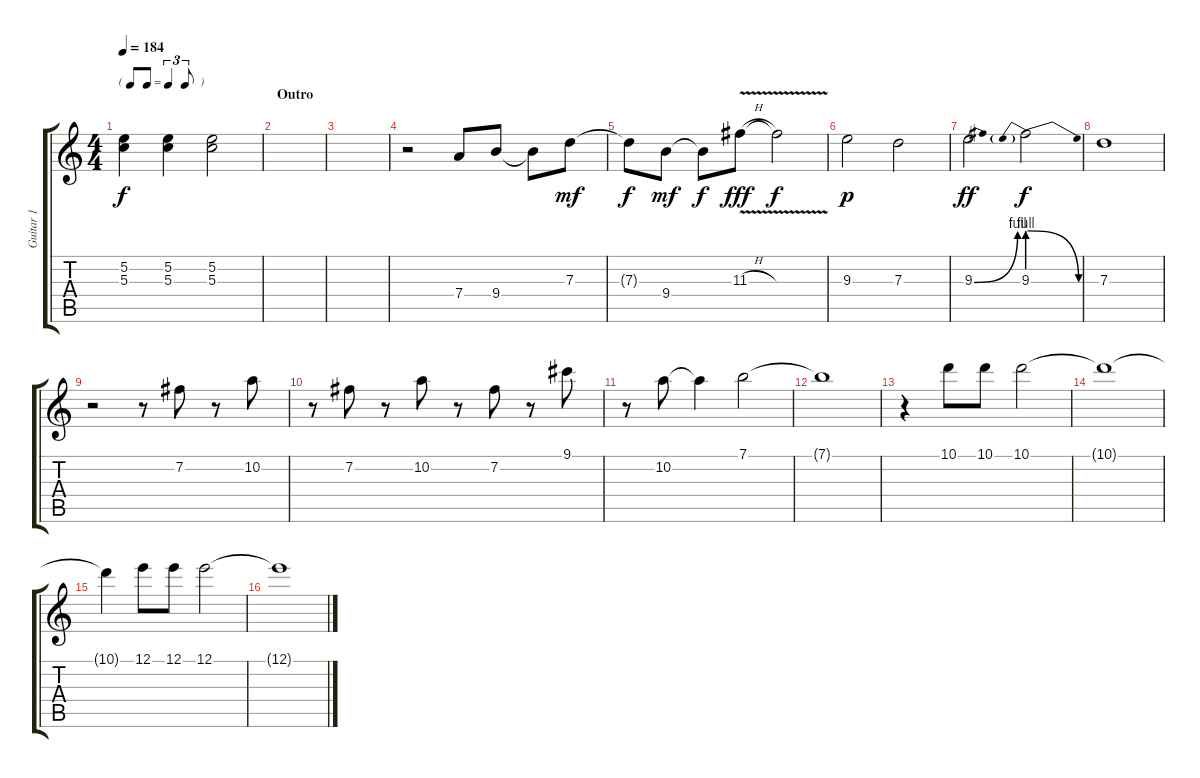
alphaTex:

\track ("Guitar 1" "Guitar 1") {instrument electricguitarjazz}
\staff {score tabs}
\tuning (E4 B3 G3 D3 A2 E2) {hide}
\ts (4 4)
\tf triplet8th
\tempo 184
\clef g2
\ks c
(5.2 5.3).4{dy f} (5.2 5.3).4 (5.2 5.3).2 |
\section ("" "Outro")
|
|
r.2 7.4.8{volume 10 balance 0 instrument electricguitarjazz} 9.4.8 9.4{t}.8 7.3.8{dy mf} |
7.3{t}.8{dy f} 9.4.8{dy mf} 9.4{t}.8{dy f} 11.3{v h}.8{dy fff} 11.3{t}.2{dy f} |
9.3.2{dy p} 7.3.2 |
9.3{be (bend 0 0 60 4)}.2{dy ff} 9.3{be (prebendrelease 0 4 60 0)}.2{dy f} |
7.3.1 |
r.2 r.8 7.2.8 r.8 10.2.8 |
r.8 7.2.8 r.8 10.2.8 r.8 7.2.8 r.8 9.1.8 |
r.8 10.2.8 10.2{t}.4 7.1.2 |
7.1{t}.1 |
r.4 10.1.8 10.1.8 10.1.2 |
10.1{t}.1 |
10.1{t}.4 12.1.8 12.1.8 12.1.2 |
12.1{t}.1
